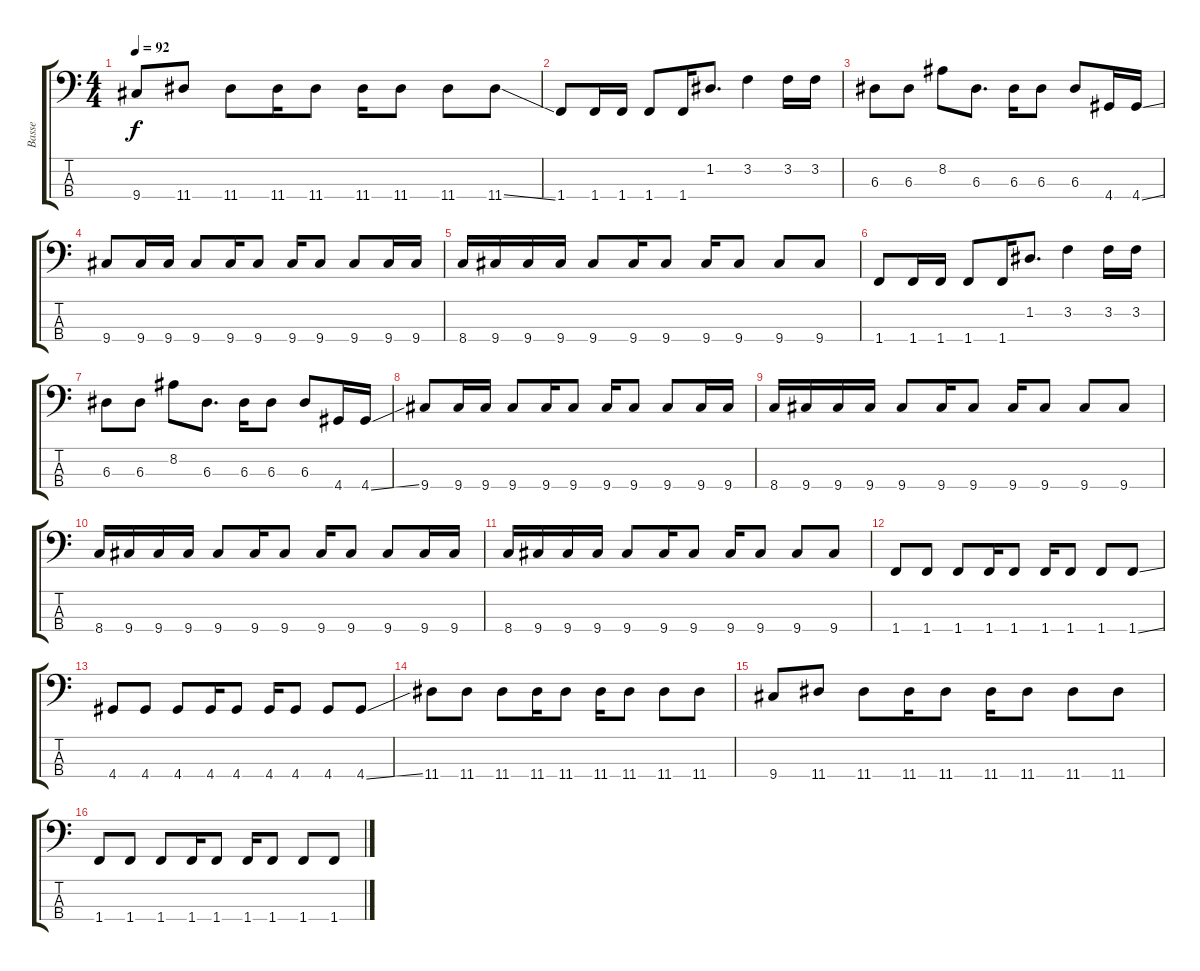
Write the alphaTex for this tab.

\track ("Basse" "Basse") {instrument electricbassfinger}
\staff {score tabs}
\tuning (G2 D2 A1 E1) {hide}
\ts (4 4)
\tempo 92
\clef f4
\ks c
9.4.8{dy f} 11.4.8 11.4.8 11.4.16 11.4.8 11.4.16 11.4.8 11.4.8 11.4{ss}.8 |
1.4.8 1.4.16 1.4.16 1.4.8 1.4.16 1.2.8{d} 3.2.4 3.2.16 3.2.16 |
6.3.8 6.3.8 8.2.8 6.3.8{d} 6.3.16 6.3.8 6.3.8 4.4.16 4.4{ss}.16 |
9.4.8 9.4.16 9.4.16 9.4.8 9.4.16 9.4.8 9.4.16 9.4.8 9.4.8 9.4.16 9.4.16 |
8.4.16 9.4.16 9.4.16 9.4.16 9.4.8 9.4.16 9.4.8 9.4.16 9.4.8 9.4.8 9.4.8 |
1.4.8 1.4.16 1.4.16 1.4.8 1.4.16 1.2.8{d} 3.2.4 3.2.16 3.2.16 |
6.3.8 6.3.8 8.2.8 6.3.8{d} 6.3.16 6.3.8 6.3.8 4.4.16 4.4{ss}.16 |
9.4.8 9.4.16 9.4.16 9.4.8 9.4.16 9.4.8 9.4.16 9.4.8 9.4.8 9.4.16 9.4.16 |
8.4.16 9.4.16 9.4.16 9.4.16 9.4.8 9.4.16 9.4.8 9.4.16 9.4.8 9.4.8 9.4.8 |
8.4.16 9.4.16 9.4.16 9.4.16 9.4.8 9.4.16 9.4.8 9.4.16 9.4.8 9.4.8 9.4.16 9.4.16 |
8.4.16 9.4.16 9.4.16 9.4.16 9.4.8 9.4.16 9.4.8 9.4.16 9.4.8 9.4.8 9.4.8 |
1.4.8 1.4.8 1.4.8 1.4.16 1.4.8 1.4.16 1.4.8 1.4.8 1.4{ss}.8 |
4.4.8 4.4.8 4.4.8 4.4.16 4.4.8 4.4.16 4.4.8 4.4.8 4.4{ss}.8 |
11.4.8 11.4.8 11.4.8 11.4.16 11.4.8 11.4.16 11.4.8 11.4.8 11.4.8 |
9.4.8 11.4.8 11.4.8 11.4.16 11.4.8 11.4.16 11.4.8 11.4.8 11.4.8 |
1.4.8 1.4.8 1.4.8 1.4.16 1.4.8 1.4.16 1.4.8 1.4.8 1.4{ss}.8
